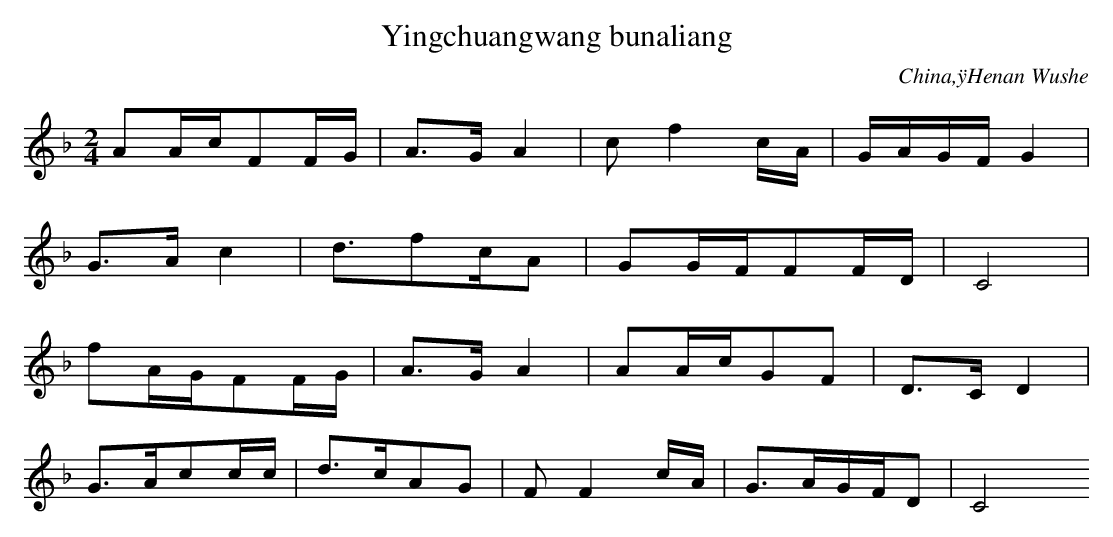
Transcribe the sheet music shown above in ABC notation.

X:1
T: Yingchuangwang bunaliang
O: China,ÿHenan Wushe
M: 2/4
L: 1/16
K: F
A2AcF2FG | A3GA4 | c2f4cA | GAGFG4 |
G3Ac4 | d3f2cA2 | G2GFF2FD | C8 |
f2AGF2FG | A3GA4 | A2AcG2F2 | D3CD4 |
G3Ac2cc | d3cA2G2 | F2F4cA | G3AGFD2 | C8
